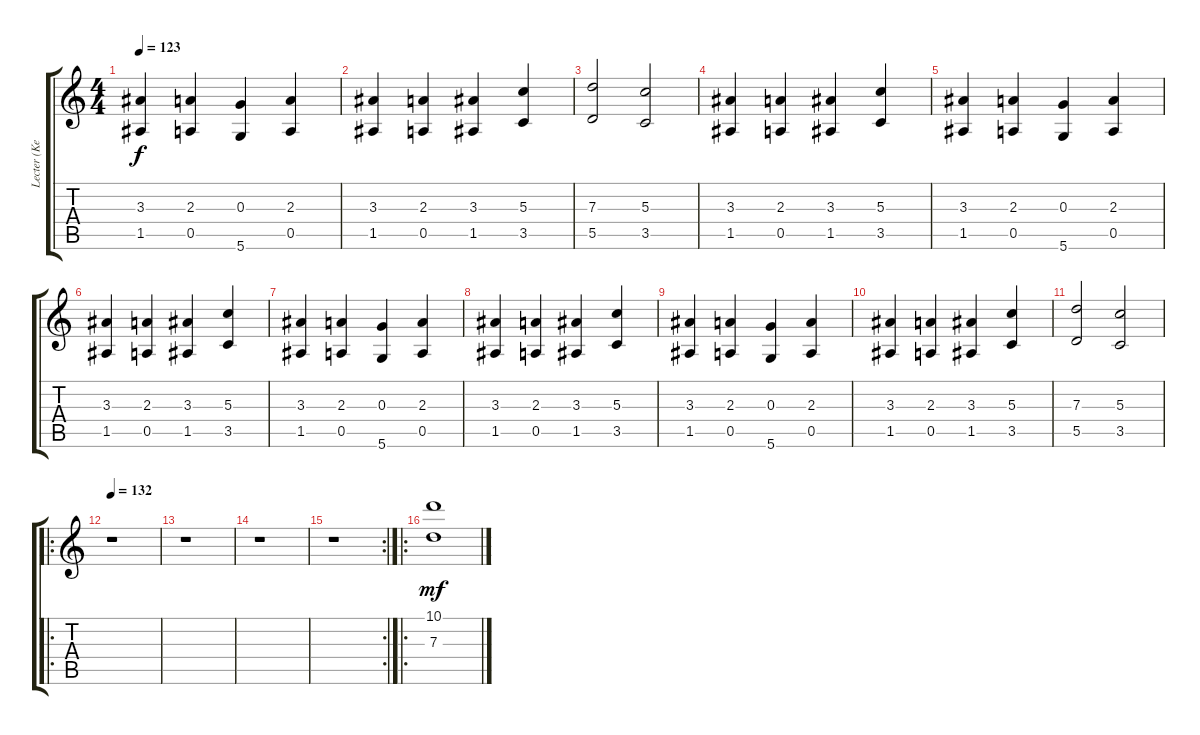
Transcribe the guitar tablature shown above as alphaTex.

\track ("Lecter (KeybRight)" "Lecter (Ke") {instrument stringensemble1}
\staff {score tabs}
\tuning (E5 B4 G4 D4 A3 D3) {hide}
\ts (4 4)
\tempo 123
\clef g2
\ks c
(3.3 1.5).4{dy f} (2.3 0.5).4 (0.3 5.6).4 (2.3 0.5).4 |
(3.3 1.5).4 (2.3 0.5).4 (3.3 1.5).4 (5.3 3.5).4 |
(7.3 5.5).2 (5.3 3.5).2 |
(3.3 1.5).4 (2.3 0.5).4 (3.3 1.5).4 (5.3 3.5).4 |
(3.3 1.5).4 (2.3 0.5).4 (0.3 5.6).4 (2.3 0.5).4 |
(3.3 1.5).4 (2.3 0.5).4 (3.3 1.5).4 (5.3 3.5).4 |
(3.3 1.5).4 (2.3 0.5).4 (0.3 5.6).4 (2.3 0.5).4 |
(3.3 1.5).4 (2.3 0.5).4 (3.3 1.5).4 (5.3 3.5).4 |
(3.3 1.5).4 (2.3 0.5).4 (0.3 5.6).4 (2.3 0.5).4 |
(3.3 1.5).4 (2.3 0.5).4 (3.3 1.5).4 (5.3 3.5).4 |
(7.3 5.5).2 (5.3 3.5).2 |
\ro
\tempo 132
r.1 |
r.1 |
r.1 |
\rc 2
r.1 |
\ro
(10.1 7.3).1{dy mf balance 11 instrument stringensemble1}
